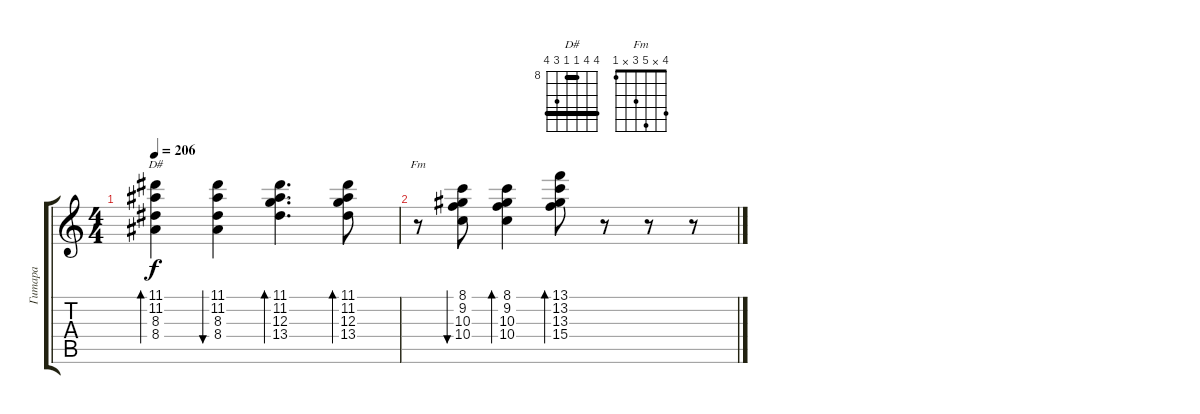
\track ("Гитара" "Гитара") {instrument acousticguitarsteel}
\staff {score tabs}
\tuning (E4 B3 G3 D3 A2 E2) {hide}
\chord ("D#" 11 11 8 8 10 11) {firstfret 8 barre (8 11)}
\chord ("Fm" 4 x 5 3 x 1)
\ts (4 4)
\tempo 206
\clef g2
\ks c
(11.1 11.2 8.3 8.4).4{bd 120 ch "D#" dy f} (11.1 11.2 8.3 8.4).4{bu 60} (11.1 11.2 12.3 13.4).4{d bd 120} (11.1 11.2 12.3 13.4).8{bd 120} |
r.8{ch "Fm"} (8.1 9.2 10.3 10.4).8{bu 60} (8.1 9.2 10.3 10.4).4{bd 120} (13.1 13.2 13.3 15.4).8{bd 120} r.8 r.8 r.8
